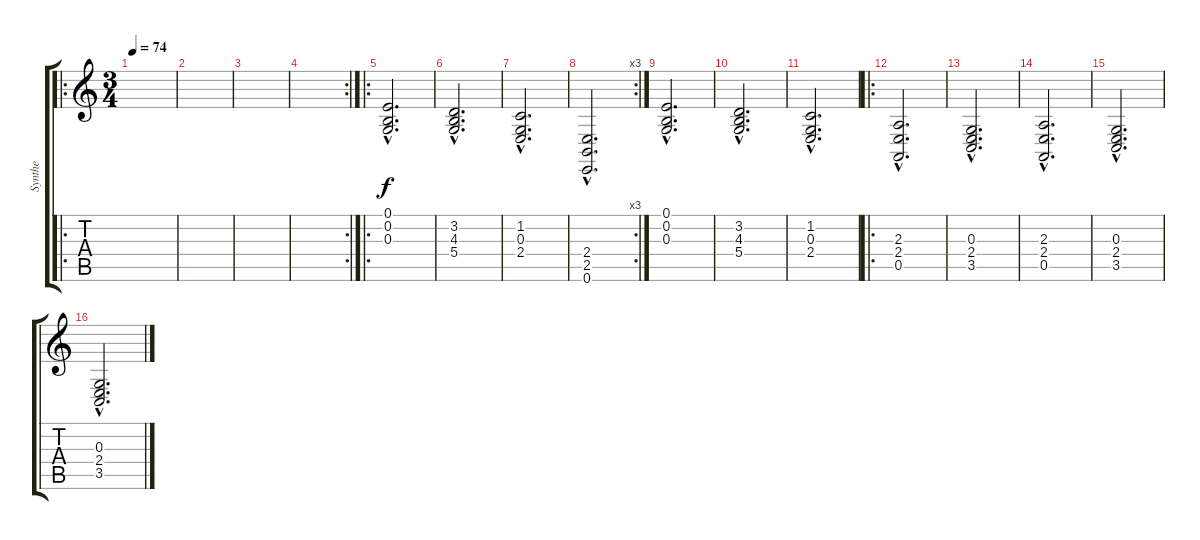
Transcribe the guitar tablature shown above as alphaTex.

\track ("Synthe" "Synthe") {instrument stringensemble2}
\staff {score tabs}
\tuning (E4 B3 G3 D3 A2 E2) {hide}
\ro
\ts (3 4)
\tempo 74
\clef g2
\ks c
|
|
|
\rc 2
|
\ro
(0.1{hac} 0.2{hac} 0.3{hac}).2{d} |
(3.2{hac} 4.3{hac} 5.4{hac}).2{d} |
(1.2{hac} 0.3{hac} 2.4{hac}).2{d} |
\rc 3
(2.4{hac} 2.5{hac} 0.6{hac}).2{d} |
(0.1{hac} 0.2{hac} 0.3{hac}).2{d} |
(3.2{hac} 4.3{hac} 5.4{hac}).2{d} |
(1.2{hac} 0.3{hac} 2.4{hac}).2{d} |
\ro
(2.3{hac} 2.4{hac} 0.5{hac}).2{d} |
(0.3{hac} 2.4{hac} 3.5{hac}).2{d} |
(2.3{hac} 2.4{hac} 0.5{hac}).2{d} |
(0.3{hac} 2.4{hac} 3.5{hac}).2{d} |
(0.3{hac} 2.4{hac} 3.5{hac}).2{d}
